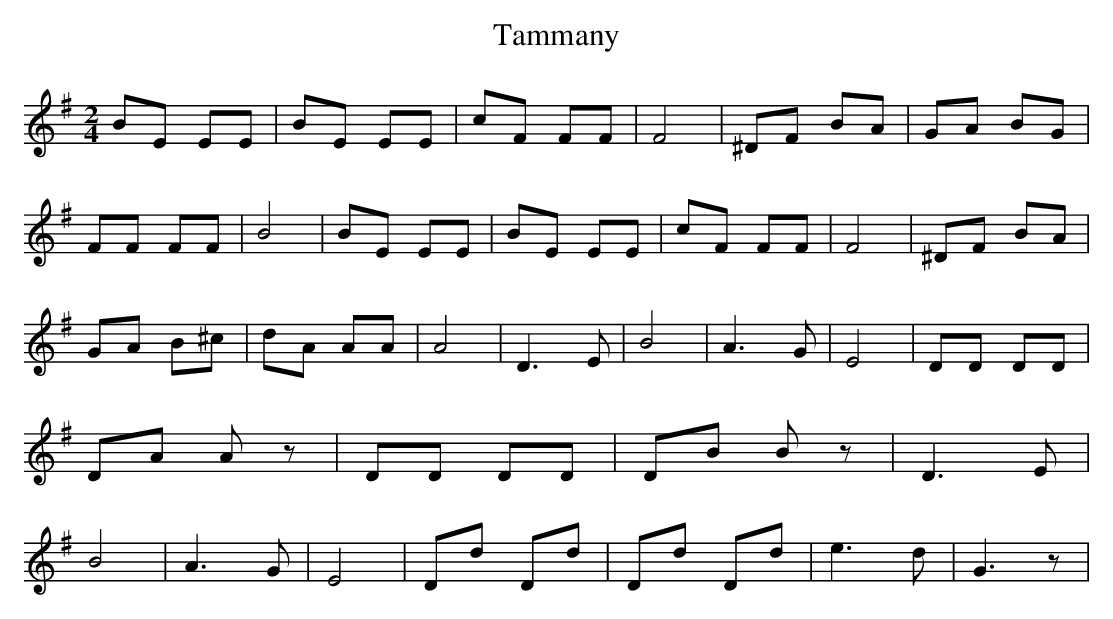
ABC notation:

X:1
T:Tammany
M:2/4
L:1/8
K:G
 BE EE| BE EE| cF FF| F4| ^DF BA| GA BG| FF FF| B4| BE EE| BE EE| cF FF|\
 F4| ^DF BA| GA B^c| dA AA| A4| D3 E| B4| A3 G| E4| DD DD| DA A z|\
 DD DD| DB B z| D3 E| B4| A3 G| E4| Dd Dd| Dd Dd| e3 d| G3 z|
